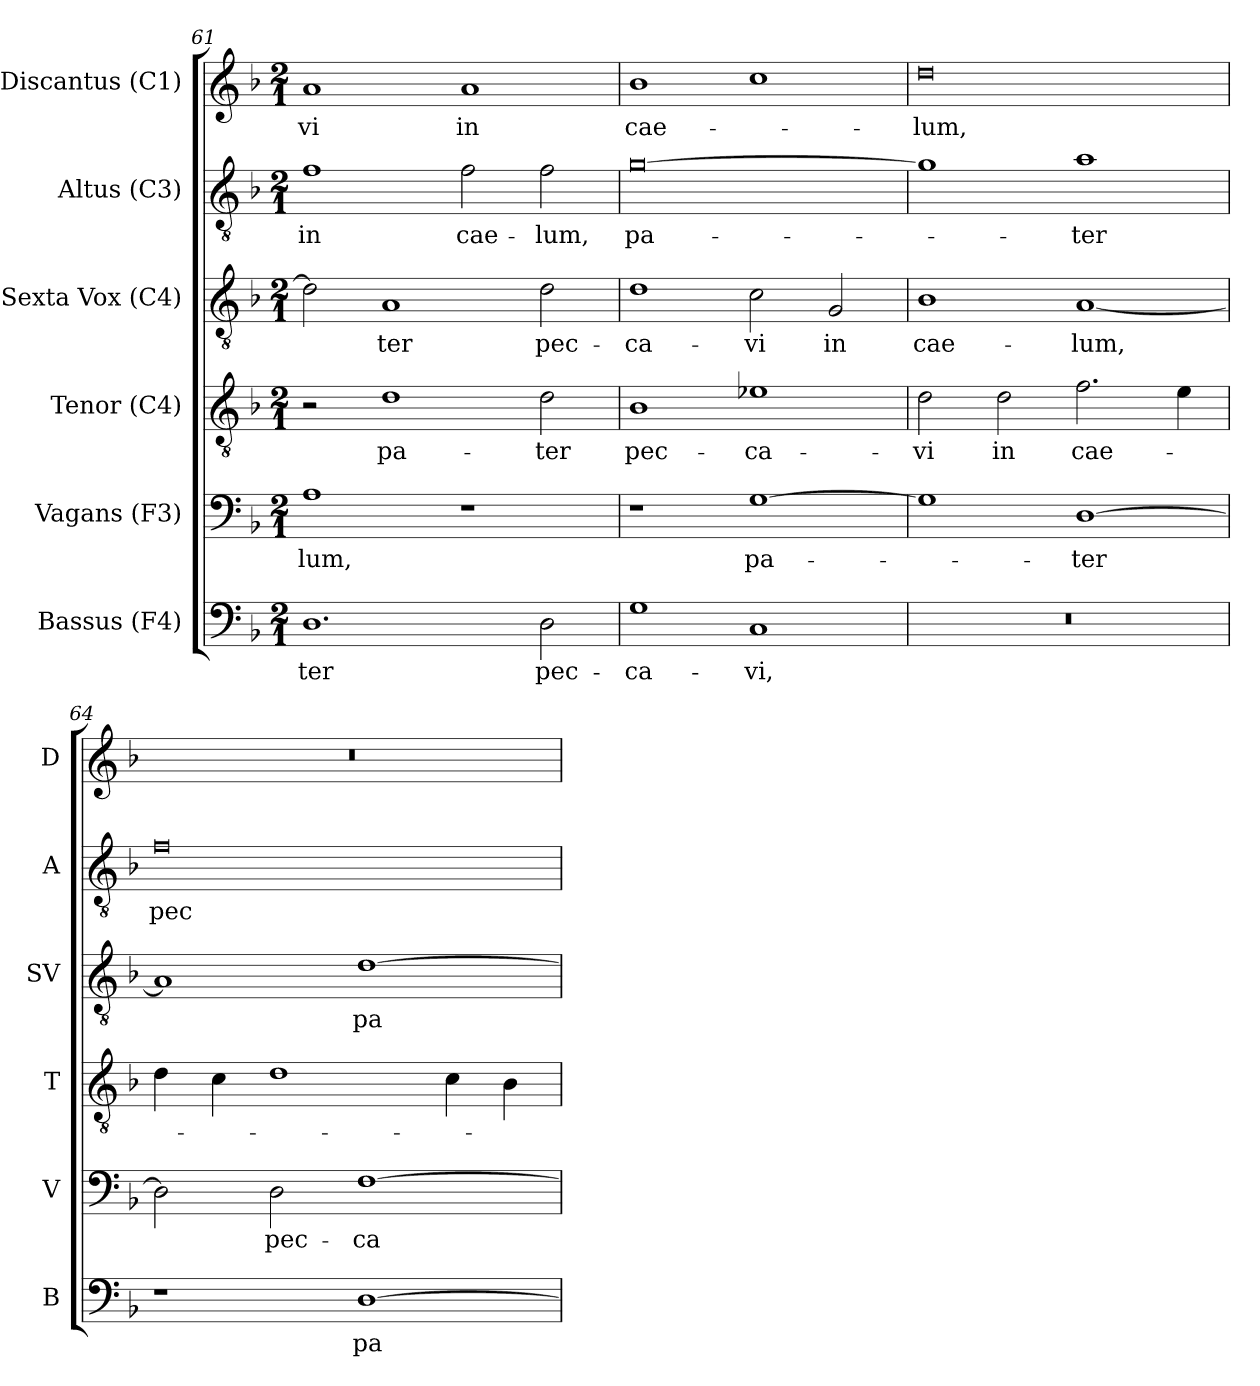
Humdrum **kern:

**kern	**text	**kern	**text	**kern	**text	**kern	**text	**kern	**text	**kern	**text
*part6	*part6	*part5	*part5	*part4	*part4	*part3	*part3	*part2	*part2	*part1	*part1
*staff6	*staff6	*staff5	*staff5	*staff4	*staff4	*staff3	*staff3	*staff2	*staff2	*staff1	*staff1
*I"Bassus (F4)	*	*I"Vagans (F3)	*	*I"Tenor (C4)	*	*I"Sexta Vox (C4)	*	*I"Altus (C3)	*	*I"Discantus (C1)	*
*I'B	*	*I'V	*	*I'T	*	*I'SV	*	*I'A	*	*I'D	*
*clefF4	*	*clefF4	*	*clefGv2	*	*clefGv2	*	*clefGv2	*	*clefG2	*
*	*	*	*	*	*	*ITrd7c12	*	*	*	*	*
*k[b-]	*	*k[b-]	*	*k[b-]	*	*k[b-]	*	*k[b-]	*	*k[b-]	*
*F:	*	*F:	*	*F:	*	*F:	*	*F:	*	*F:	*
*M2/1	*	*M2/1	*	*M2/1	*	*M2/1	*	*M2/1	*	*M2/1	*
=61	=61	=61	=61	=61	=61	=61	=61	=61	=61	=61	=61
!	!LO:LY:b:color=#000000	!	!	!	!	!	!	!	!	!	!
!	!	!	!LO:LY:b:color=#000000	!	!	!	!	!	!	!	!
!	!	!	!	!	!	!	!	!	!LO:LY:b:color=#000000	!	!
!	!	!	!	!	!	!	!	!	!	!	!LO:LY:b:color=#000000
1.Di	-ter	1Ai	-lum,	2r	.	2Di\]	.	1fi	in	1ai	-vi
!	!	!	!	!	!LO:LY:b:color=#000000	!	!	!	!	!	!
!	!	!	!	!	!	!	!LO:LY:b:color=#000000	!	!	!	!
.	.	.	.	1di	pa-	1AAi	-ter	.	.	.	.
!	!	!	!	!	!	!	!	!	!LO:LY:b:color=#000000	!	!
!	!	!	!	!	!	!	!	!	!	!	!LO:LY:b:color=#000000
.	.	1r	.	.	.	.	.	2fi\	cae-	1ai	in
!	!LO:LY:b:color=#000000	!	!	!	!	!	!	!	!	!	!
!	!	!	!	!	!LO:LY:b:color=#000000	!	!	!	!	!	!
!	!	!	!	!	!	!	!LO:LY:b:color=#000000	!	!	!	!
!	!	!	!	!	!	!	!	!	!LO:LY:b:color=#000000	!	!
2Di\	pec-	.	.	2di\	-ter	2Di\	pec-	2fi\	-lum,	.	.
=62	=62	=62	=62	=62	=62	=62	=62	=62	=62	=62	=62
!	!LO:LY:b:color=#000000	!	!	!	!	!	!	!	!	!	!
!	!	!	!	!	!LO:LY:b:color=#000000	!	!	!	!	!	!
!	!	!	!	!	!	!	!LO:LY:b:color=#000000	!	!	!	!
!	!	!	!	!	!	!	!	!	!LO:LY:b:color=#000000	!	!
!	!	!	!	!	!	!	!	!	!	!	!LO:LY:b:color=#000000
1Gi	-ca-	1r	.	1B-i	pec-	1Di	-ca-	[0gi	pa-	1b-i	cae-
!	!LO:LY:b:color=#000000	!	!	!	!	!	!	!	!	!	!
!	!	!	!LO:LY:b:color=#000000	!	!	!	!	!	!	!	!
!	!	!	!	!	!LO:LY:b:color=#000000	!	!	!	!	!	!
!	!	!	!	!	!	!	!LO:LY:b:color=#000000	!	!	!	!
1Ci	-vi,	[1Gi	pa-	1e-i	-ca-	2Ci\	-vi	.	.	1cci	.
!	!	!	!	!	!	!	!LO:LY:b:color=#000000	!	!	!	!
.	.	.	.	.	.	2GGi/	in	.	.	.	.
=63	=63	=63	=63	=63	=63	=63	=63	=63	=63	=63	=63
!LO:N:vis=1	!	!	!	!	!	!	!	!	!	!	!
!	!	!	!	!	!LO:LY:b:color=#000000	!	!	!	!	!	!
!	!	!	!	!	!	!	!LO:LY:b:color=#000000	!	!	!	!
!	!	!	!	!	!	!	!	!	!	!	!LO:LY:b:color=#000000
0r	.	1Gi]	.	2di\	-vi	1BB-i	cae-	1gi]	.	0ddi	-lum,
!	!	!	!	!	!LO:LY:b:color=#000000	!	!	!	!	!	!
.	.	.	.	2di\	in	.	.	.	.	.	.
!	!	!	!LO:LY:b:color=#000000	!	!	!	!	!	!	!	!
!	!	!	!	!	!LO:LY:b:color=#000000	!	!	!	!	!	!
!	!	!	!	!	!	!	!LO:LY:b:color=#000000	!	!	!	!
!	!	!	!	!	!	!	!	!	!LO:LY:b:color=#000000	!	!
.	.	[1Di	-ter	2.fi\	cae-	[1AAi	-lum,	1ai	-ter	.	.
.	.	.	.	4ei\	.	.	.	.	.	.	.
=64	=64	=64	=64	=64	=64	=64	=64	=64	=64	=64	=64
!	!	!	!	!	!	!	!	!	!LO:LY:b:color=#000000	!LO:N:vis=1	!
1r	.	2Di\]	.	4di\	.	1AAi]	.	0fi	pec-	0r	.
.	.	.	.	4ci\	.	.	.	.	.	.	.
!	!	!	!LO:LY:b:color=#000000	!	!	!	!	!	!	!	!
.	.	2Di\	pec-	1di	.	.	.	.	.	.	.
!	!LO:LY:b:color=#000000	!	!	!	!	!	!	!	!	!	!
!	!	!	!LO:LY:b:color=#000000	!	!	!	!	!	!	!	!
!	!	!	!	!	!	!	!LO:LY:b:color=#000000	!	!	!	!
[1Di	pa-	[1Fi	-ca-	.	.	[1Di	pa-	.	.	.	.
.	.	.	.	4ci\	.	.	.	.	.	.	.
.	.	.	.	4B-i\	.	.	.	.	.	.	.
=	=	=	=	=	=	=	=	=	=	=	=
*-	*-	*-	*-	*-	*-	*-	*-	*-	*-	*-	*-
